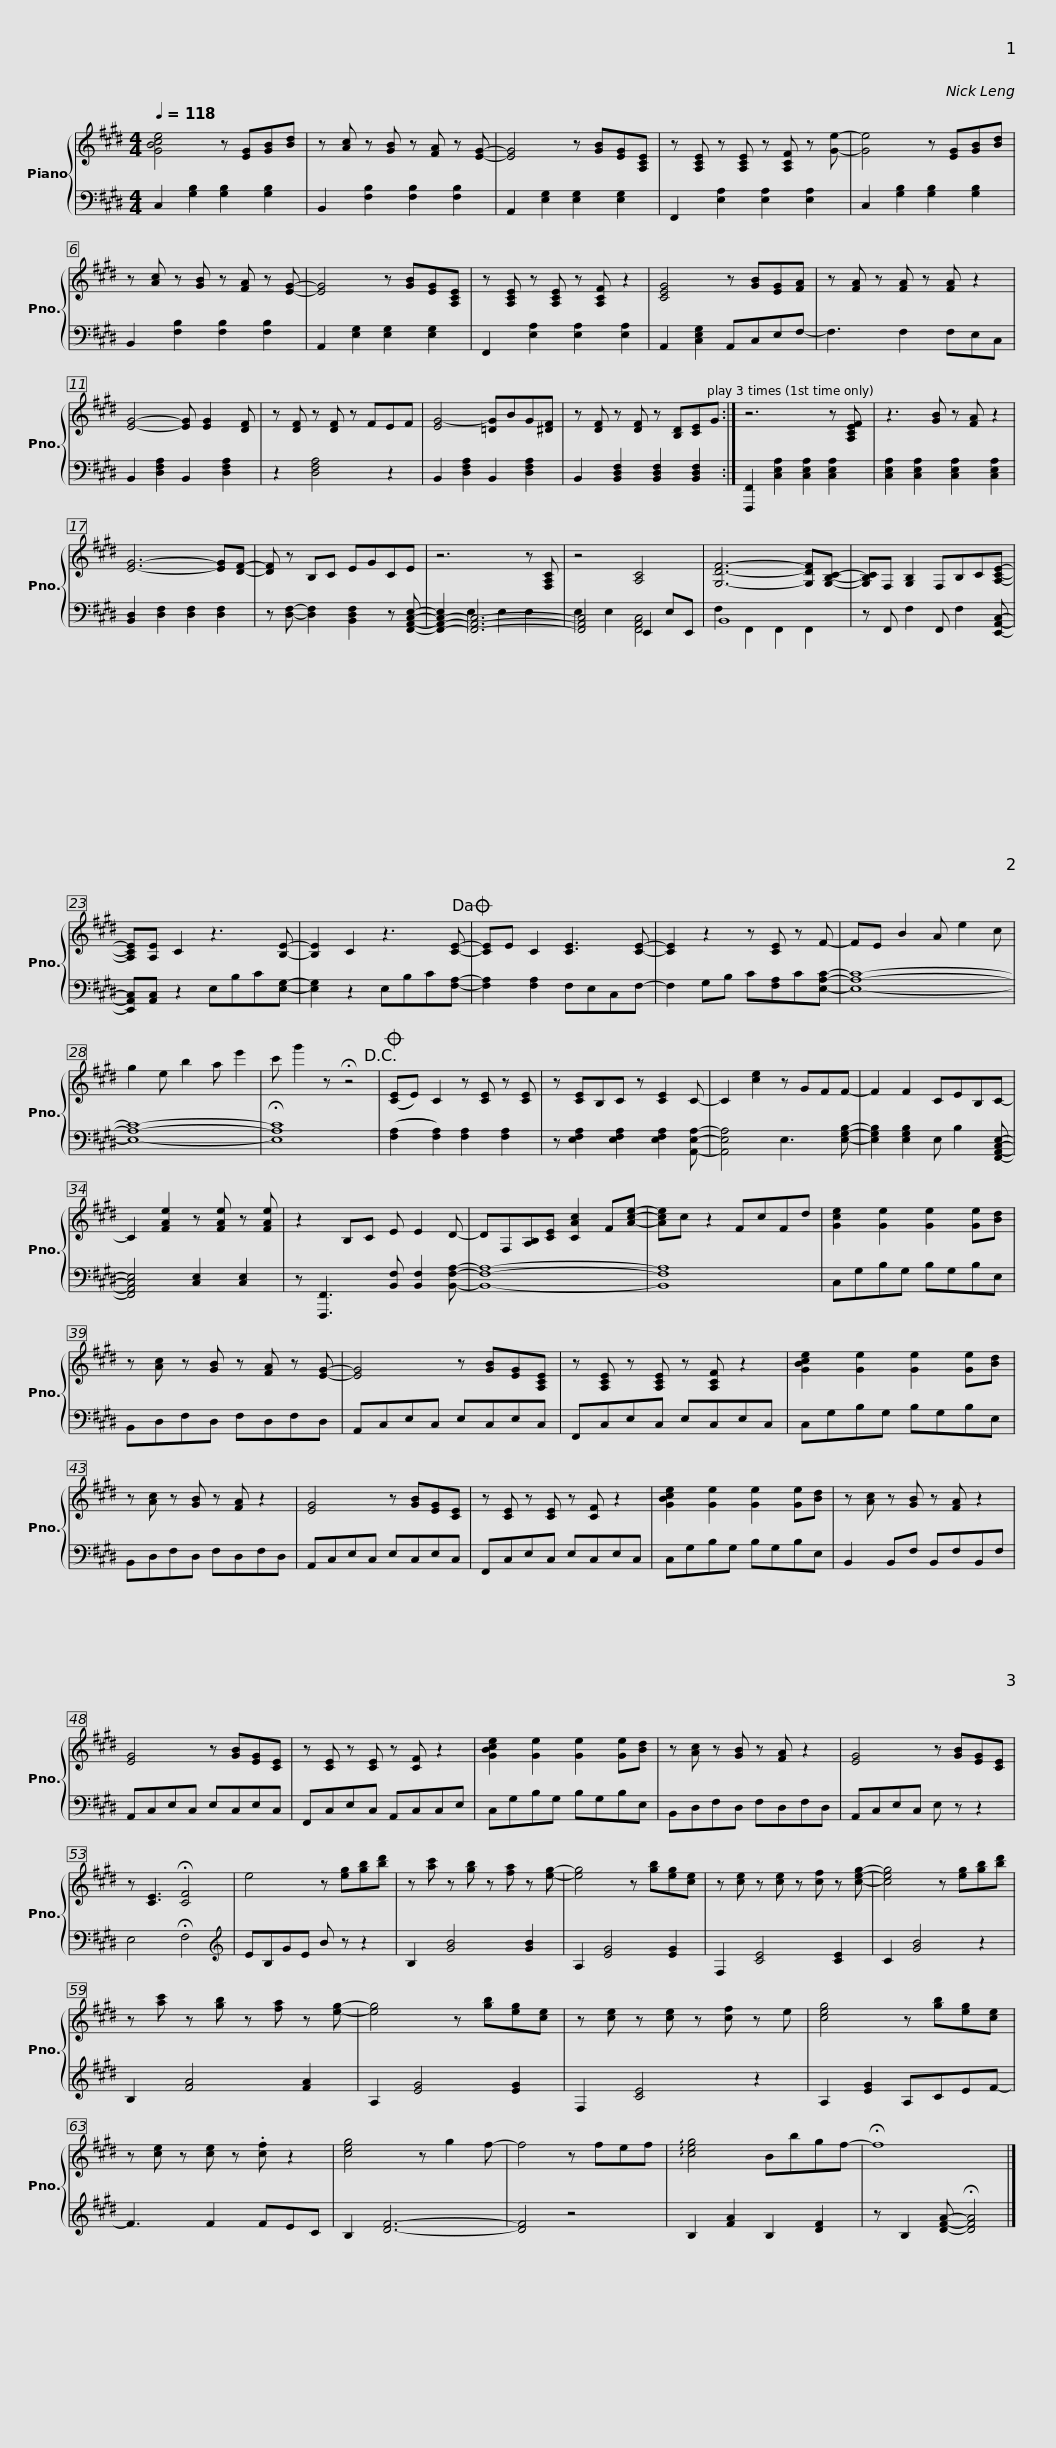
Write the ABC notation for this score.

X:1
%%score { 1 | ( 2 3 ) }
L:1/8
Q:1/4=118
M:4/4
I:linebreak $
K:E
V:1 treble
V:2 bass
V:3 bass
V:1
 [GBce]4 z [EG][GB][Bd] | z [Ac] z [GB] z [FA] z [EG]- | [EG]4 z [GB][EG][A,CE] | z [A,CE] z [A,CE] z [A,CF] z [Ge]- | [Ge]4 z [EG][GB][Bd] |$ %5
 z [Ac] z [GB] z [FA] z [EG]- | [EG]4 z [GB][EG][A,CE] | z [A,CE] z [A,CE] z [A,CF] z2 | [CEG]4 z [GB][EG][FA] | z [FA] z [FA] z [FA] z2 |$ %10
 [EG]4- [EG] [EG]2 [DF] | z [DF] z [DF] z FEF | [EG-]4 [=DG]BG[^DF] | z [DF] z [DF] z [B,D][CE]G :| z6 z [A,CEF] |$ %15
 z3 [GB] z [FA] z2 | [EG]6- [EG][DF]- | [DF] z B,C EGCE | z6 z [F,A,C] | z4 [A,C]4 | %20
 [G,DF]6- [G,DF][G,B,C]- |$ [G,B,C]F, [G,B,]2 F,B,C[A,CE]- | [A,CE][A,E] C2 z3 [B,E]- | [B,E]2 C2 z3 [CE]-!dacoda! | [CE]E C2 [CE]3 [CE]- | %25
 [CE]2 z2 z [CE] z F- |$ FE B2 A e2 c | g2 e b2 a e'2 | c' g'2 z !fermata!z4!D.C.! |$O (([CE]E)) C2 z [CE] z [CE] | %30
 z [CE]B,C z [CE]2 C- | C2 [ce]2 z GFF- | F2 F2 CEB,C- | C2 [FAe]2 z [FAe] z [FAe] |$ z2 B,C E E2 D- | %35
 DF,[A,B,][CE] [CAc]2 F[Ace]- | [Ace]c z2 FcFd | [Gce]2 [Ge]2 [Ge]2 [Ge][Bd] | z [Ac] z [GB] z [FA] z [EG]- |$ [EG]4 z [GB][EG][A,CE] | %40
 z [A,CE] z [A,CE] z [A,CF] z2 | [GBce]2 [Ge]2 [Ge]2 [Ge][Bd] | z [Ac] z [GB] z [FA] z2 | [EG]4 z [GB][EG][CE] |$ z [CE] z [CE] z [CF] z2 | %45
 [GBce]2 [Ge]2 [Ge]2 [Ge][Bd] | z [Ac] z [GB] z [FA] z2 | [EG]4 z [GB][EG][CE] | z [CE] z [CE] z [CF] z2 |$ [GBce]2 [Ge]2 [Ge]2 [Ge][Bd] | %50
 z [Ac] z [GB] z [FA] z2 | [EG]4 z [GB][EG][CE] | z [CE]3 !fermata![CF]4 | e4 z [eg][gb][bd'] |$ z [ac'] z [gb] z [fa] z [eg]- | %55
 [eg]4 z [gb][eg][ce] | z [ce] z [ce] z [cf] z [ceg]- | [ceg]4 z [eg][gb][bd'] | z [ac'] z [gb] z [fa] z [eg]- | [eg]4 z [gb][eg][ce] |$ %60
 z [ce] z [ce] z [cf] z e | [ceg]4 z [gb][eg][ce] | z [ce] z [ce] z .[cf] z2 | [ceg]4 z g2 f- | f4 z fef | %65
 !arpeggio![ceg]4 Bbgf- |$ !fermata!f8 |] %67
V:2
 C,2 [G,B,]2 [G,B,]2 [G,B,]2 | B,,2 [F,B,]2 [F,B,]2 [F,B,]2 | A,,2 [E,G,]2 [E,G,]2 [E,G,]2 | F,,2 [E,A,]2 [E,A,]2 [E,A,]2 | C,2 [G,B,]2 [G,B,]2 [G,B,]2 |$ %5
 B,,2 [F,B,]2 [F,B,]2 [F,B,]2 | A,,2 [E,G,]2 [E,G,]2 [E,G,]2 | F,,2 [E,A,]2 [E,A,]2 [E,A,]2 | A,,2 [C,E,G,]2 A,,C,E,F,- | F,3 F,2 F,E,C, |$ %10
 B,,2 [D,F,A,]2 B,,2 [D,F,A,]2 | z2 [D,F,A,]4 z2 | B,,2 [D,F,A,]2 B,,2 [D,F,A,]2 | B,,2 [B,,D,F,]2 [B,,D,F,]2 [B,,D,F,]2 :| [F,,,F,,]2 [C,E,A,]2 [C,E,A,]2 [C,E,A,]2 |$ %15
 [C,E,A,]2 [C,E,A,]2 [C,E,A,]2 [C,E,A,]2 | [B,,D,]2 [D,F,]2 [D,F,]2 [D,F,]2 | z [D,F,]- [D,F,]2 [B,,D,F,]2 z [F,,A,,C,E,]- | [F,,-A,,-C,-E,]2 [F,,A,,C,]6- | [F,,A,,C,]4 E,,2 E,E,, | %20
 B,,8 |$ z F,, F,2 F,, F,2 [E,,A,,C,]- | [E,,A,,C,][A,,C,] z2 E,B,C[E,G,]- | [E,G,]2 z2 E,B,C[F,A,]- | [F,A,]2 [F,A,]2 F,E,C,F,- | %25
 F,2 G,B, C[F,A,]C[E,A,C]- |$ [E,A,C]8- | [E,A,C]8- | !fermata![E,A,C]8 |$ (([F,A,]2 [F,A,]2)) [F,A,]2 [F,A,]2 | %30
 z [E,F,A,]2 [E,F,A,]2 [E,F,A,]2 [A,,E,A,]- | [A,,E,A,]4 E,3 [E,G,B,]- | [E,G,B,]2 [E,G,B,]2 E, B,2 [F,,A,,C,E,]- | [F,,A,,C,E,]4 [C,E,]2 [C,E,]2 |$ z [F,,,F,,]3 [B,,F,] [B,,F,]2 [B,,F,A,]- | %35
 [B,,F,A,]8- | [B,,F,A,]8 | C,G,B,G, B,G,B,E, | B,,D,F,D, F,D,F,D, |$ A,,C,E,C, E,C,E,C, | %40
 F,,C,E,C, E,C,E,C, | C,G,B,G, B,G,B,E, | B,,D,F,D, F,D,F,D, | A,,C,E,C, E,C,E,C, |$ F,,C,E,C, E,C,E,C, | %45
 C,G,B,G, B,G,B,E, | B,,2 B,,F, B,,F,B,,F, | A,,C,E,C, E,C,E,C, | F,,C,E,C, A,,C,C,E, |$ C,G,B,G, B,G,B,E, | %50
 B,,D,F,D, F,D,F,D, | A,,C,E,C, E, z z2 | E,4 !fermata!F,4 |[K:treble] EB,GE B z z2 |$ B,2 [GB]4 [GB]2 | %55
 A,2 [EG]4 [EG]2 | F,2 [CE]4 [CE]2 | C2 [GB]4 z2 | B,2 [FA]4 [FA]2 | A,2 [EG]4 [EG]2 |$ %60
 F,2 [CE]4 z2 | A,2 [EG]2 A,CEF- | F3 F2 FEC | B,2 [DF]6- | [DF]4 z4 | %65
 B,2 [FA]2 B,2 [DF]2 |$ z B,2 [DFA]- !fermata![DFA]4 |] %67
V:3
 x8 | x8 | x8 | x8 | x8 |$ %5
 x8 | x8 | x8 | x8 | x8 |$ %10
 x8 | x8 | x8 | x8 :| x8 |$ %15
 x8 | x8 | x8 | x2 E,2 E,2 E,2 | E,2 E,2 [F,,A,,C,]4 | %20
 F,2 F,,2 F,,2 F,,2 |$ x8 | x8 | x8 | x8 | %25
 x8 |$ x8 | x8 | x8 |$ x8 | %30
 x8 | x8 | x8 | x8 |$ x8 | %35
 x8 | x8 | x8 | x8 |$ x8 | %40
 x8 | x8 | x8 | x8 |$ x8 | %45
 x8 | x8 | x8 | x8 |$ x8 | %50
 x8 | x8 | x8 |[K:treble] x8 |$ x8 | %55
 x8 | x8 | x8 | x8 | x8 |$ %60
 x8 | x8 | x8 | x8 | x8 | %65
 x8 |$ x8 |] %67
